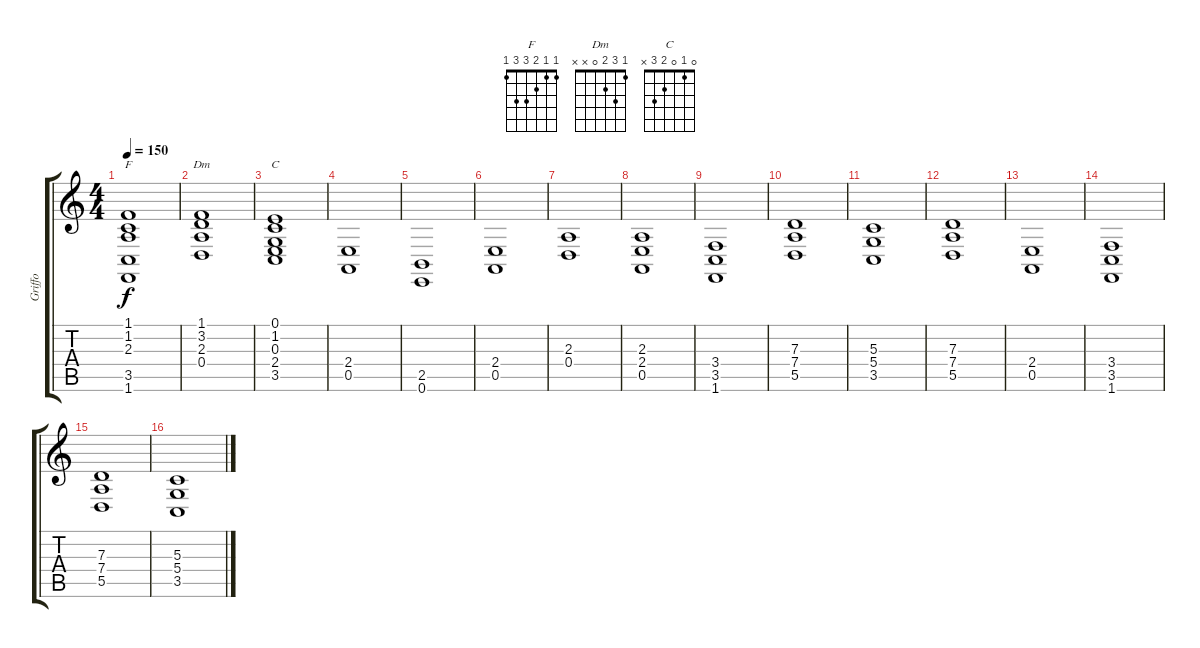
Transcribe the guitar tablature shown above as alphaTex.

\track ("Griffo" "Griffo") {instrument stringensemble1}
\staff {score tabs}
\tuning (E4 B3 G3 D3 A2 E2) {hide}
\chord ("F" 1 1 2 3 3 1)
\chord ("Dm" 1 3 2 0 x x)
\chord ("C" 0 1 0 2 3 x)
\ts (4 4)
\tempo 150
\clef g2
\ks c
(1.1 1.2 2.3 3.5 1.6).1{ch "F" dy f} |
(1.1 3.2 2.3 0.4).1{ch "Dm"} |
(0.1 1.2 0.3 2.4 3.5).1{ch "C"} |
(2.4 0.5).1 |
(2.5 0.6).1 |
(2.4 0.5).1 |
(2.3 0.4).1 |
(2.3 2.4 0.5).1 |
(3.4 3.5 1.6).1 |
(7.3 7.4 5.5).1 |
(5.3 5.4 3.5).1 |
(7.3 7.4 5.5).1 |
(2.4 0.5).1 |
(3.4 3.5 1.6).1 |
(7.3 7.4 5.5).1 |
(5.3 5.4 3.5).1
